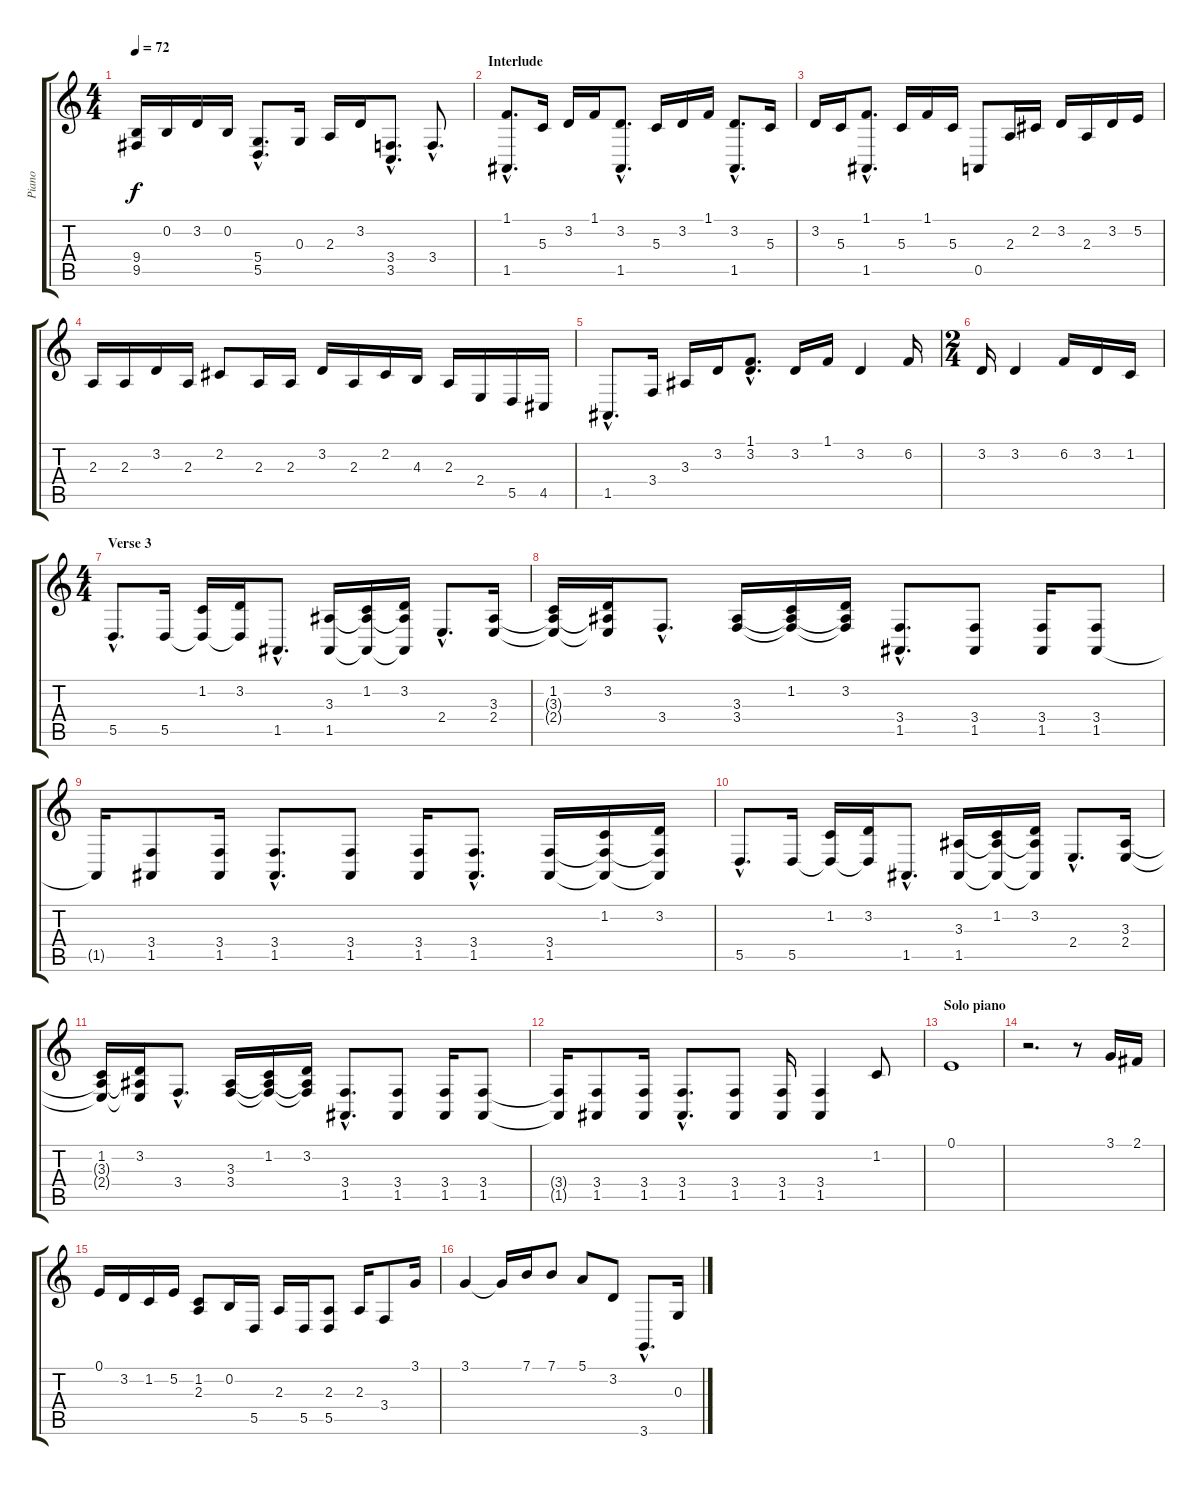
\track ("Piano" "Piano") {instrument acousticgrandpiano}
\staff {score tabs}
\tuning (E4 B3 G3 D3 A2 E2) {hide}
\ts (4 4)
\tempo 72
\clef g2
\ks c
(9.4{t} 9.5{t}).16{dy f} 0.2.16 3.2.16 0.2.16 (5.4{hac} 5.5{hac}).8{d} 0.3.16 2.3.16 3.2.16 (3.4{hac} 3.5{hac}).8{d} 3.4{hac}.8{d} |
\section ("" "Interlude")
(1.1{hac} 1.5{hac}).8{d} 5.3.16 3.2.16 1.1.16 (3.2{hac} 1.5{hac}).8{d} 5.3.16 3.2.16 1.1.16 (3.2{hac} 1.5{hac}).8{d} 5.3.16 |
3.2.16 5.3.16 (1.1{hac} 1.5{hac}).8{d} 5.3.16 1.1.16 5.3.16 0.5.8 2.3.16 2.2.16 3.2.16 2.3.16 3.2.16 5.2.16 |
2.3.16 2.3.16 3.2.16 2.3.16 2.2.8 2.3.16 2.3.16 3.2.16 2.3.16 2.2.16 4.3.16 2.3.16 2.4.16 5.5.16 4.5.16 |
1.5{hac}.8{d} 3.4.16 3.3.16 3.2.16 (1.1{hac} 3.2{hac}).8{d} 3.2.16 1.1.16 3.2.4 6.2.16 |
\ts (2 4)
3.2.16 3.2.4 6.2.16 3.2.16 1.2.16 |
\ts (4 4)
\section ("" "Verse 3")
5.5{hac}.8{d} 5.5.16 (1.2 5.5{t}).16 (3.2 5.5{t}).16 1.5{hac}.8{d} (3.3 1.5).16 (1.2 3.3{t} 1.5{t}).16 (3.2 3.3{t} 1.5{t}).16 2.4{hac}.8{d} (3.3 2.4).16 |
(1.2 3.3{t} 2.4{t}).16 (3.2 3.3{t} 2.4{t}).16 3.4{hac}.8{d} (3.3 3.4).16 (1.2 3.3{t} 3.4{t}).16 (3.2 3.3{t} 3.4{t}).16 (3.4{hac} 1.5{hac}).8{d} (3.4 1.5).8 (3.4 1.5).16 (3.4 1.5).8 |
1.5{t}.16 (3.4 1.5).8 (3.4 1.5).16 (3.4{hac} 1.5{hac}).8{d} (3.4 1.5).8 (3.4 1.5).16 (3.4{hac} 1.5{hac}).8{d} (3.4 1.5).16 (1.2 3.4{t} 1.5{t}).16 (3.2 3.4{t} 1.5{t}).16 |
5.5{hac}.8{d} 5.5.16 (1.2 5.5{t}).16 (3.2 5.5{t}).16 1.5{hac}.8{d} (3.3 1.5).16 (1.2 3.3{t} 1.5{t}).16 (3.2 3.3{t} 1.5{t}).16 2.4{hac}.8{d} (3.3 2.4).16 |
(1.2 3.3{t} 2.4{t}).16 (3.2 3.3{t} 2.4{t}).16 3.4{hac}.8{d} (3.3 3.4).16 (1.2 3.3{t} 3.4{t}).16 (3.2 3.3{t} 3.4{t}).16 (3.4{hac} 1.5{hac}).8{d} (3.4 1.5).8 (3.4 1.5).16 (3.4 1.5).8 |
(3.4{t} 1.5{t}).16 (3.4 1.5).8 (3.4 1.5).16 (3.4{hac} 1.5{hac}).8{d} (3.4 1.5).8 (3.4 1.5).16 (3.4 1.5).4 1.2.8 |
\section ("" "Solo piano")
0.1.1 |
r.2{d} r.8 3.1.16 2.1.16 |
0.1.16 3.2.16 1.2.16 5.2.16 (1.2 2.3).8 0.2.16 5.5.16 2.3.16 5.5.16 (2.3 5.5).8 2.3.16 3.4.8 3.1.16 |
3.1.4 3.1{t}.16 7.1.16 7.1.8 5.1.8 3.2.8 3.6{hac}.8{d} 0.3.16
